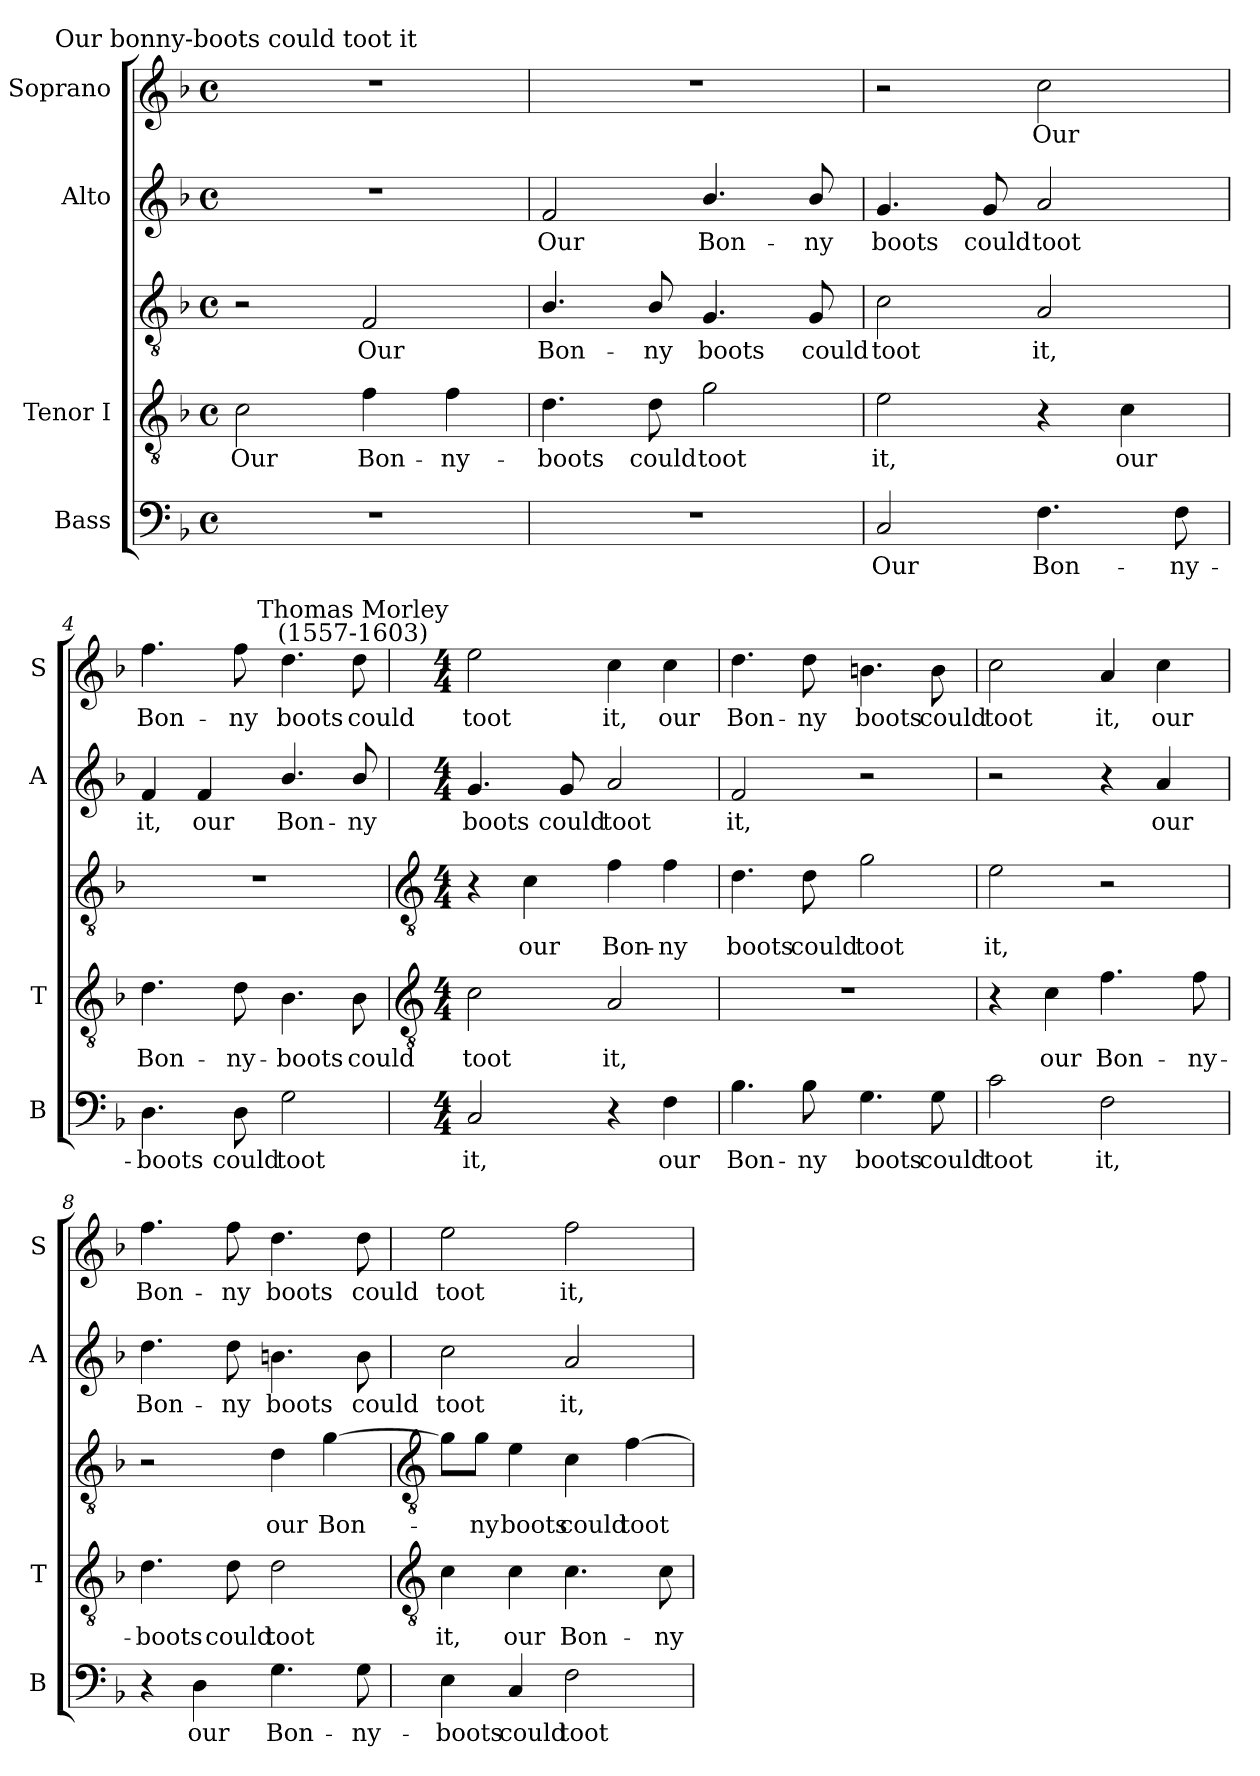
**kern	**text	**kern	**text	**kern	**text	**kern	**text	**kern	**text
*part4	*part4	*part3	*part3	*part3	*part3	*part2	*part2	*part1	*part1
*staff5	*staff5	*staff4	*staff4	*staff3	*staff3	*staff2	*staff2	*staff1	*staff1
*I"Bass	*	*I"Tenor I	*	*	*	*I"Alto	*	*I"Soprano	*
*I'B	*	*I'T	*	*	*	*I'A	*	*I'S	*
*clefF4	*	*clefGv2	*	*clefGv2	*	*clefG2	*	*clefG2	*
*k[b-]	*	*k[b-]	*	*k[b-]	*	*k[b-]	*	*k[b-]	*
*F:	*	*F:	*	*F:	*	*F:	*	*F:	*
*M4/4	*	*M4/4	*	*M4/4	*	*M4/4	*	*M4/4	*
*met(c)	*	*met(c)	*	*met(c)	*	*met(c)	*	*met(c)	*
=1	=1	=1	=1	=1	=1	=1	=1	=1	=1
!	!	!	!	!	!	!	!	!LO:TX:a:cj:t=Our bonny-boots could toot it	!
!	!	!	!LO:LY:b	!	!	!	!	!	!
1r	.	2c	Our	2r	.	1r	.	1r	.
!	!	!	!LO:LY:b	!	!LO:LY:b	!	!	!	!
.	.	4f	Bon-	2F	Our	.	.	.	.
!	!	!	!LO:LY:b	!	!	!	!	!	!
.	.	4f	-ny-	.	.	.	.	.	.
=2	=2	=2	=2	=2	=2	=2	=2	=2	=2
!	!	!	!LO:LY:b	!	!LO:LY:b	!	!LO:LY:b	!	!
1r	.	4.d	boots	4.B-/	-Bon-	2f	Our	1r	.
!	!	!	!LO:LY:b	!	!LO:LY:b	!	!	!	!
.	.	8d	could	8B-/	-ny	.	.	.	.
!	!	!	!LO:LY:b	!	!LO:LY:b	!	!LO:LY:b	!	!
.	.	2g	toot	4.G	boots	4.b-/	Bon-	.	.
!	!	!	!	!	!LO:LY:b	!	!LO:LY:b	!	!
.	.	.	.	8G	could	8b-/	-ny	.	.
=3	=3	=3	=3	=3	=3	=3	=3	=3	=3
!	!LO:LY:b	!	!LO:LY:b	!	!LO:LY:b	!	!LO:LY:b	!	!
2C	Our	2e	it,	2c	toot	4.g	boots	2r	.
!	!	!	!	!	!	!	!LO:LY:b	!	!
.	.	.	.	.	.	8g	could	.	.
!	!LO:LY:b	!	!	!	!LO:LY:b	!	!LO:LY:b	!	!LO:LY:b
4.F	Bon-	4r	.	2A	it,	2a	toot	2cc	Our
!	!	!	!LO:LY:b	!	!	!	!	!	!
.	.	4c	our	.	.	.	.	.	.
!	!LO:LY:b	!	!	!	!	!	!	!	!
8F	-ny-	.	.	.	.	.	.	.	.
=4	=4	=4	=4	=4	=4	=4	=4	=4	=4
!	!LO:LY:b	!	!LO:LY:b	!	!	!	!LO:LY:b	!	!LO:LY:b
4.D	-boots	4.d	Bon-	1r	.	4f	it,	4.ff	Bon-
!	!	!	!	!	!	!	!LO:LY:b	!	!
.	.	.	.	.	.	4f	our	.	.
!	!LO:LY:b	!	!LO:LY:b	!	!	!	!	!	!LO:LY:b
8D	could	8d	-ny-	.	.	.	.	8ff	-ny
!	!LO:LY:b	!	!LO:LY:b	!	!	!	!LO:LY:b	!	!LO:LY:b
2G	toot	4.B-	-boots	.	.	4.b-/	Bon-	4.dd	boots
!	!	!	!	!	!	!	!	!LO:TX:a:cj:t=Thomas Morley\n(1557-1603)	!
!	!	!	!LO:LY:b	!	!	!	!LO:LY:b	!	!LO:LY:b
.	.	8B-	could	.	.	8b-/	-ny	8dd	could
!!LO:LB:g=z
=5	=5	=5	=5	=5	=5	=5	=5	=5	=5
*	*	*clefGv2	*	*clefGv2	*	*	*	*	*
*M4/4	*	*M4/4	*	*M4/4	*	*M4/4	*	*M4/4	*
!	!LO:LY:b	!	!LO:LY:b	!	!	!	!LO:LY:b	!	!LO:LY:b
2C	it,	2c	toot	4r	.	4.g	boots	2ee	toot
!	!	!	!	!	!LO:LY:b	!	!	!	!
.	.	.	.	4c	our	.	.	.	.
!	!	!	!	!	!	!	!LO:LY:b	!	!
.	.	.	.	.	.	8g	could	.	.
!	!	!	!LO:LY:b	!	!LO:LY:b	!	!LO:LY:b	!	!LO:LY:b
4r	.	2A	it,	4f	Bon-	2a	toot	4cc	it,
!	!LO:LY:b	!	!	!	!LO:LY:b	!	!	!	!LO:LY:b
4F	our	.	.	4f	-ny	.	.	4cc	our
=6	=6	=6	=6	=6	=6	=6	=6	=6	=6
!	!LO:LY:b	!	!	!	!LO:LY:b	!	!LO:LY:b	!	!LO:LY:b
4.B-	Bon-	1r	.	4.d	boots	2f	it,	4.dd	Bon-
!	!LO:LY:b	!	!	!	!LO:LY:b	!	!	!	!LO:LY:b
8B-	-ny	.	.	8d	could	.	.	8dd	-ny
!	!LO:LY:b	!	!	!	!LO:LY:b	!	!	!	!LO:LY:b
4.G	boots	.	.	2g	toot	2r	.	4.bn	boots
!	!LO:LY:b	!	!	!	!	!	!	!	!LO:LY:b
8G	could	.	.	.	.	.	.	8b	could
=7	=7	=7	=7	=7	=7	=7	=7	=7	=7
!	!LO:LY:b	!	!	!	!LO:LY:b	!	!	!	!LO:LY:b
2c	toot	4r	.	2e	it,	2r	.	2cc	toot
!	!	!	!LO:LY:b	!	!	!	!	!	!
.	.	4c	our	.	.	.	.	.	.
!	!LO:LY:b	!	!LO:LY:b	!	!	!	!	!	!LO:LY:b
2F	it,	4.f	Bon-	2r	.	4r	.	4a	it,
!	!	!	!	!	!	!	!LO:LY:b	!	!LO:LY:b
.	.	.	.	.	.	4a	our	4cc	our
!	!	!	!LO:LY:b	!	!	!	!	!	!
.	.	8f	-ny-	.	.	.	.	.	.
=8	=8	=8	=8	=8	=8	=8	=8	=8	=8
!	!	!	!LO:LY:b	!	!	!	!LO:LY:b	!	!LO:LY:b
4r	.	4.d	boots	2r	.	4.dd	Bon-	4.ff	Bon-
!	!LO:LY:b	!	!	!	!	!	!	!	!
4D	our	.	.	.	.	.	.	.	.
!	!	!	!LO:LY:b	!	!	!	!LO:LY:b	!	!LO:LY:b
.	.	8d	could	.	.	8dd	-ny	8ff	-ny
!	!LO:LY:b	!	!LO:LY:b	!	!LO:LY:b	!	!LO:LY:b	!	!LO:LY:b
4.G	Bon-	2d	toot	4d	-our	4.bn	boots	4.dd	boots
!	!	!	!	!	!LO:LY:b	!	!	!	!
.	.	.	.	[4g	Bon-	.	.	.	.
!	!LO:LY:b	!	!	!	!	!	!LO:LY:b	!	!LO:LY:b
8G	-ny-	.	.	.	.	8b	could	8dd	could
!!LO:LB:g=z
=9	=9	=9	=9	=9	=9	=9	=9	=9	=9
*	*	*clefGv2	*	*clefGv2	*	*	*	*	*
!	!LO:LY:b	!	!LO:LY:b	!	!	!	!LO:LY:b	!	!LO:LY:b
4E	-boots	4c	it,	8g\L]	.	2cc	toot	2ee	toot
!	!	!	!	!	!LO:LY:b	!	!	!	!
.	.	.	.	8g\J	ny	.	.	.	.
!	!LO:LY:b	!	!LO:LY:b	!	!LO:LY:b	!	!	!	!
4C	could	4c	our	4e	boots	.	.	.	.
!	!LO:LY:b	!	!LO:LY:b	!	!LO:LY:b	!	!LO:LY:b	!	!LO:LY:b
2F	toot	4.c	Bon-	4c	could	2a	it,	2ff	it,
!	!	!	!	!	!LO:LY:b	!	!	!	!
.	.	.	.	[4f	toot	.	.	.	.
!	!	!	!LO:LY:b	!	!	!	!	!	!
.	.	8c	-ny-	.	.	.	.	.	.
=	=	=	=	=	=	=	=	=	=
*-	*-	*-	*-	*-	*-	*-	*-	*-	*-
